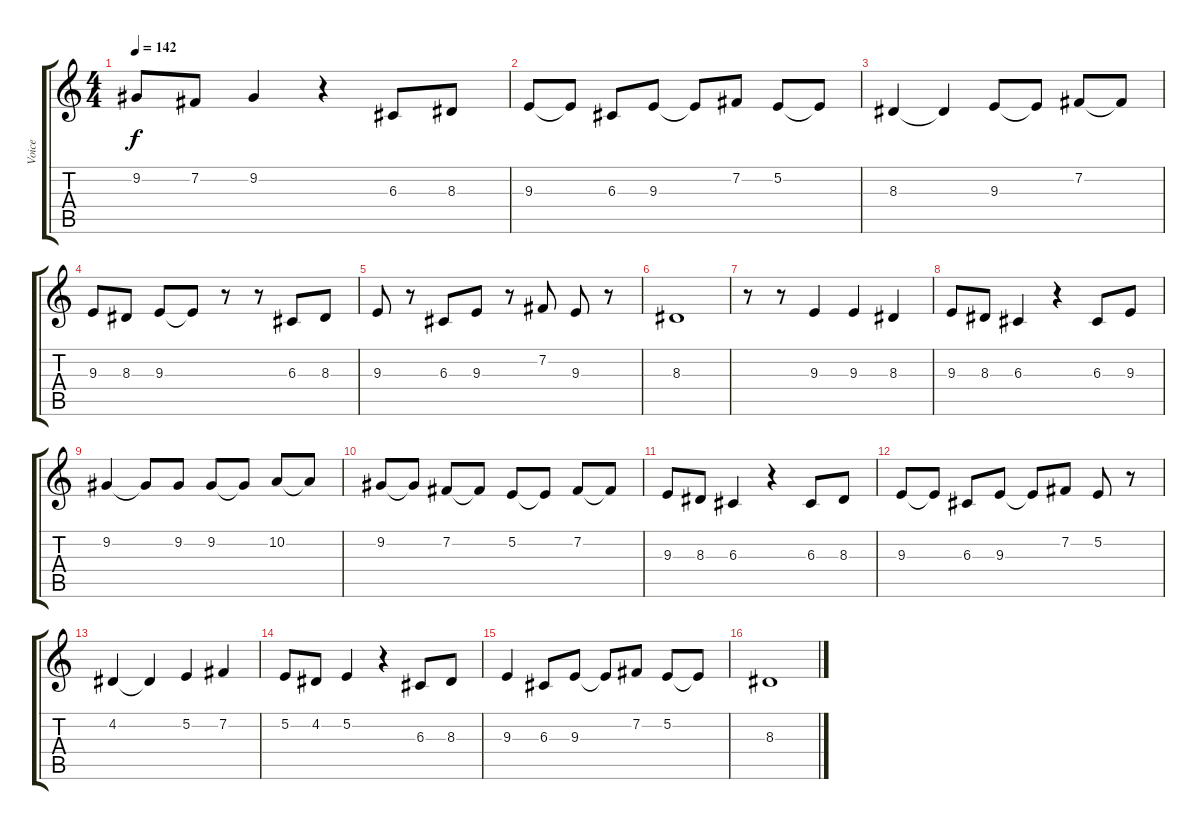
\track ("Voice" "Voice") {instrument choiraahs}
\staff {score tabs}
\tuning (E4 B3 G3 D3 A2 E2) {hide}
\ts (4 4)
\tempo 142
\clef g2
\ks c
9.2.8{dy f} 7.2.8 9.2.4 r.4 6.3.8 8.3.8 |
9.3.8 9.3{t}.8 6.3.8 9.3.8 9.3{t}.8 7.2.8 5.2.8 5.2{t}.8 |
8.3.4 8.3{t}.4 9.3.8 9.3{t}.8 7.2.8 7.2{t}.8 |
9.3.8 8.3.8 9.3.8 9.3{t}.8 r.8 r.8 6.3.8 8.3.8 |
9.3.8 r.8 6.3.8 9.3.8 r.8 7.2.8 9.3.8 r.8 |
8.3.1 |
r.8 r.8 9.3.4 9.3.4 8.3.4 |
9.3.8 8.3.8 6.3.4 r.4 6.3.8 9.3.8 |
9.2.4 9.2{t}.8 9.2.8 9.2.8 9.2{t}.8 10.2.8 10.2{t}.8 |
9.2.8 9.2{t}.8 7.2.8 7.2{t}.8 5.2.8 5.2{t}.8 7.2.8 7.2{t}.8 |
9.3.8 8.3.8 6.3.4 r.4 6.3.8 8.3.8 |
9.3.8 9.3{t}.8 6.3.8 9.3.8 9.3{t}.8 7.2.8 5.2.8 r.8 |
4.2.4 4.2{t}.4 5.2.4 7.2.4 |
5.2.8 4.2.8 5.2.4 r.4 6.3.8 8.3.8 |
9.3.4 6.3.8 9.3.8 9.3{t}.8 7.2.8 5.2.8 5.2{t}.8 |
8.3.1
